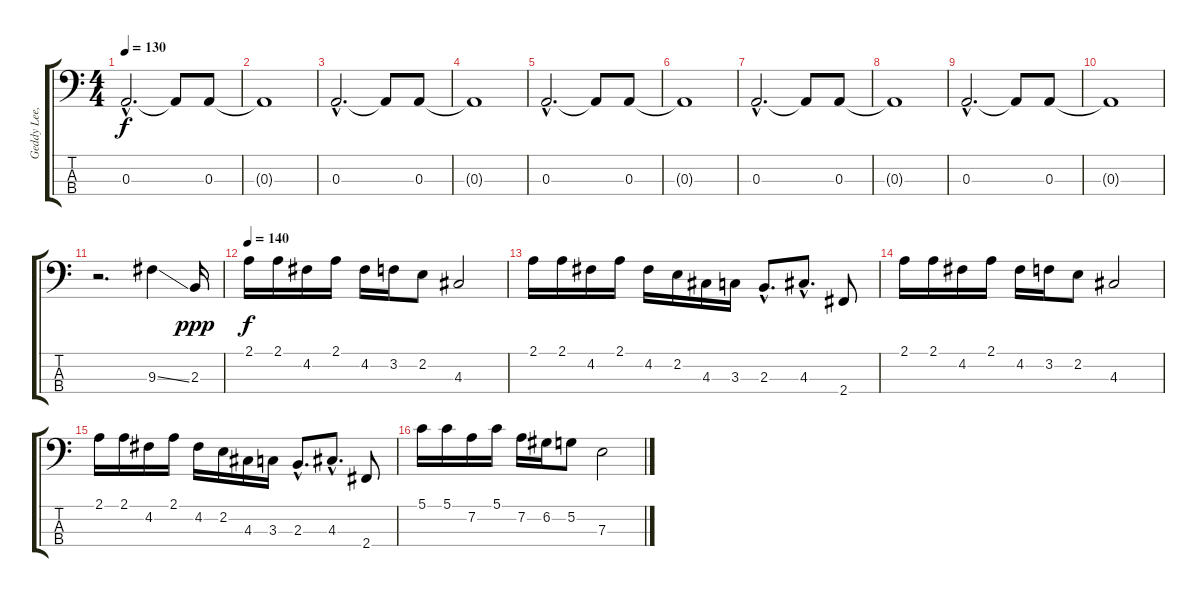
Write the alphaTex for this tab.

\track ("Geddy Lee, Bajo" "Geddy Lee,") {instrument electricbassfinger}
\staff {score tabs}
\tuning (G2 D2 A1 E1) {hide}
\ts (4 4)
\tempo 130
\clef f4
\ks c
0.3{hac}.2{d dy f} 0.3{t}.8 0.3.8 |
0.3{t}.1 |
0.3{hac}.2{d} 0.3{t}.8 0.3.8 |
0.3{t}.1 |
0.3{hac}.2{d} 0.3{t}.8 0.3.8 |
0.3{t}.1 |
0.3{hac}.2{d} 0.3{t}.8 0.3.8 |
0.3{t}.1 |
0.3{hac}.2{d} 0.3{t}.8 0.3.8 |
0.3{t}.1 |
r.2{d} 9.3{ss}.4 2.3.16{dy ppp} |
\tempo 140
2.1.16{dy f} 2.1.16 4.2.16 2.1.16 4.2.16 3.2.16 2.2.8 4.3.2 |
2.1.16 2.1.16 4.2.16 2.1.16 4.2.16 2.2.16 4.3.16 3.3.16 2.3{hac}.8{d} 4.3{hac}.8{d} 2.4.8 |
2.1.16 2.1.16 4.2.16 2.1.16 4.2.16 3.2.16 2.2.8 4.3.2 |
2.1.16 2.1.16 4.2.16 2.1.16 4.2.16 2.2.16 4.3.16 3.3.16 2.3{hac}.8{d} 4.3{hac}.8{d} 2.4.8 |
5.1.16 5.1.16 7.2.16 5.1.16 7.2.16 6.2.16 5.2.8 7.3.2
